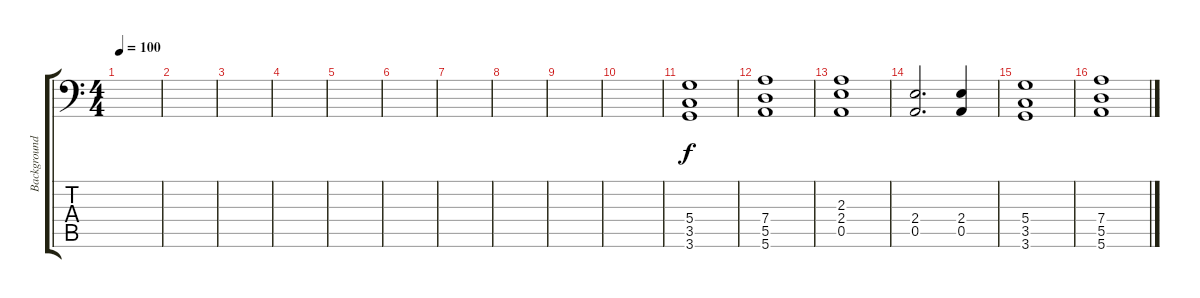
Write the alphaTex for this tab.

\track ("Background Guitar" "Background") {instrument distortionguitar}
\staff {score tabs}
\tuning (E3 B2 G2 D2 A1 E1) {hide}
\ts (4 4)
\tempo 100
\clef f4
\ks aminor
|
|
|
|
|
|
|
|
|
|
(5.4 3.5 3.6).1 |
(7.4 5.5 5.6).1 |
(2.3 2.4 0.5).1 |
(2.4 0.5).2{d} (2.4 0.5).4 |
(5.4 3.5 3.6).1 |
(7.4 5.5 5.6).1
